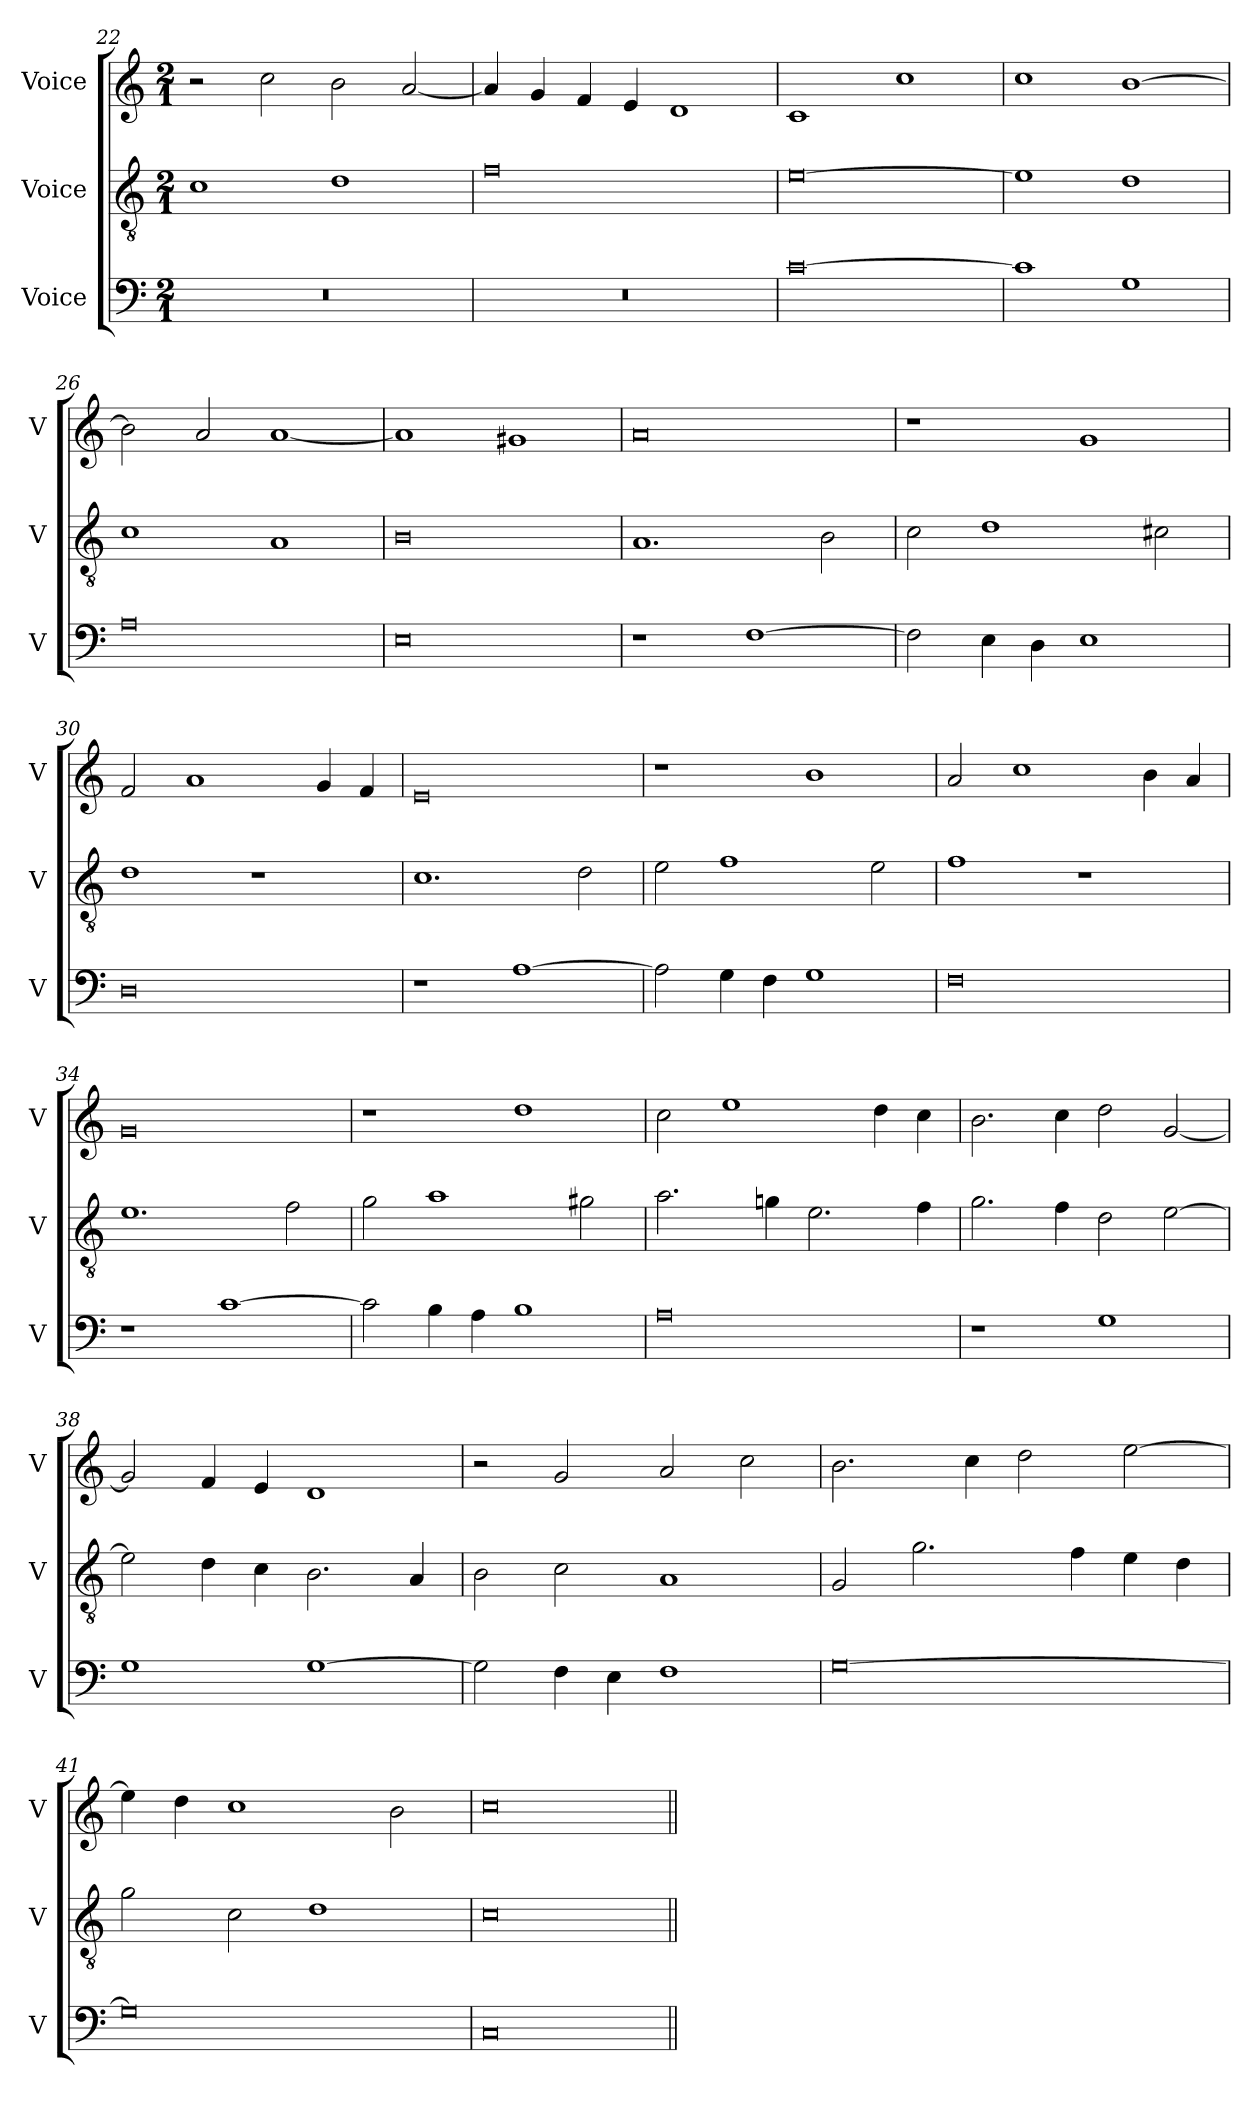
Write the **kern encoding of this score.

**kern	**kern	**kern
*part3	*part2	*part1
*staff3	*staff2	*staff1
*I"Voice	*I"Voice	*I"Voice
*I'V	*I'V	*I'V
!!LO:LB:g=z
*clefF4	*clefGv2	*clefG2
*k[]	*k[]	*k[]
*M2/1	*M2/1	*M2/1
=22	=22	=22
0r	1c	2r
.	.	2cc\
.	1d	2b\
.	.	[2a/
=23	=23	=23
0r	0f	4a/]
.	.	4g/
.	.	4f/
.	.	4e/
.	.	1d
=24	=24	=24
[0c	[0e	1c
.	.	1cc
=25	=25	=25
1c]	1e]	1cc
1G	1d	[1b
!!LO:LB:g=z
=26	=26	=26
0A	1c	2b\]
.	.	2a/
.	1A	[1a
=27	=27	=27
0E	0B	1a]
.	.	1g#X
=28	=28	=28
1r	1.A	0a
[1F	.	.
.	2B\	.
=29	=29	=29
2F\]	2c\	1r
4E\	1d	.
4D\	.	.
1E	.	1g
.	2c#X\	.
!!LO:LB:g=z
=30	=30	=30
0D	1d	2f/
.	.	1a
.	1r	.
.	.	4g/
.	.	4f/
=31	=31	=31
1r	1.c	0e
[1A	.	.
.	2d\	.
=32	=32	=32
2A\]	2e\	1r
4G\	1f	.
4F\	.	.
1G	.	1b
.	2e\	.
=33	=33	=33
0F	1f	2a/
.	.	1cc
.	1r	.
.	.	4b\
.	.	4a/
!!LO:LB:g=z
=34	=34	=34
1r	1.e	0g
[1c	.	.
.	2f\	.
=35	=35	=35
2c\]	2g\	1r
4B\	1a	.
4A\	.	.
1B	.	1dd
.	2g#X\	.
=36	=36	=36
0A	2.a\	2cc\
.	.	1ee
.	4gn\	.
.	2.e\	.
.	.	4dd\
.	4f\	4cc\
=37	=37	=37
1r	2.g\	2.b\
.	4f\	4cc\
1G	2d\	2dd\
.	[2e\	[2g/
!!LO:PB:g=z
=38	=38	=38
1G	2e\]	2g/]
.	4d\	4f/
.	4c\	4e/
[1G	2.B\	1d
.	4A/	.
=39	=39	=39
2G\]	2B\	2r
4F\	2c\	2g/
4E\	.	.
1F	1A	2a/
.	.	2cc\
=40	=40	=40
[0G	2G/	2.b\
.	2.g\	.
.	.	4cc\
.	.	2dd\
.	4f\	.
.	4e\	[2ee\
.	4d\	.
!!LO:LB:g=z
=41	=41	=41
0G]	2g\	4ee\]
.	.	4dd\
.	2c\	1cc
.	1d	.
.	.	2b\
=42	=42	=42
0C	0c	0cc
=||	=||	=||
*-	*-	*-
